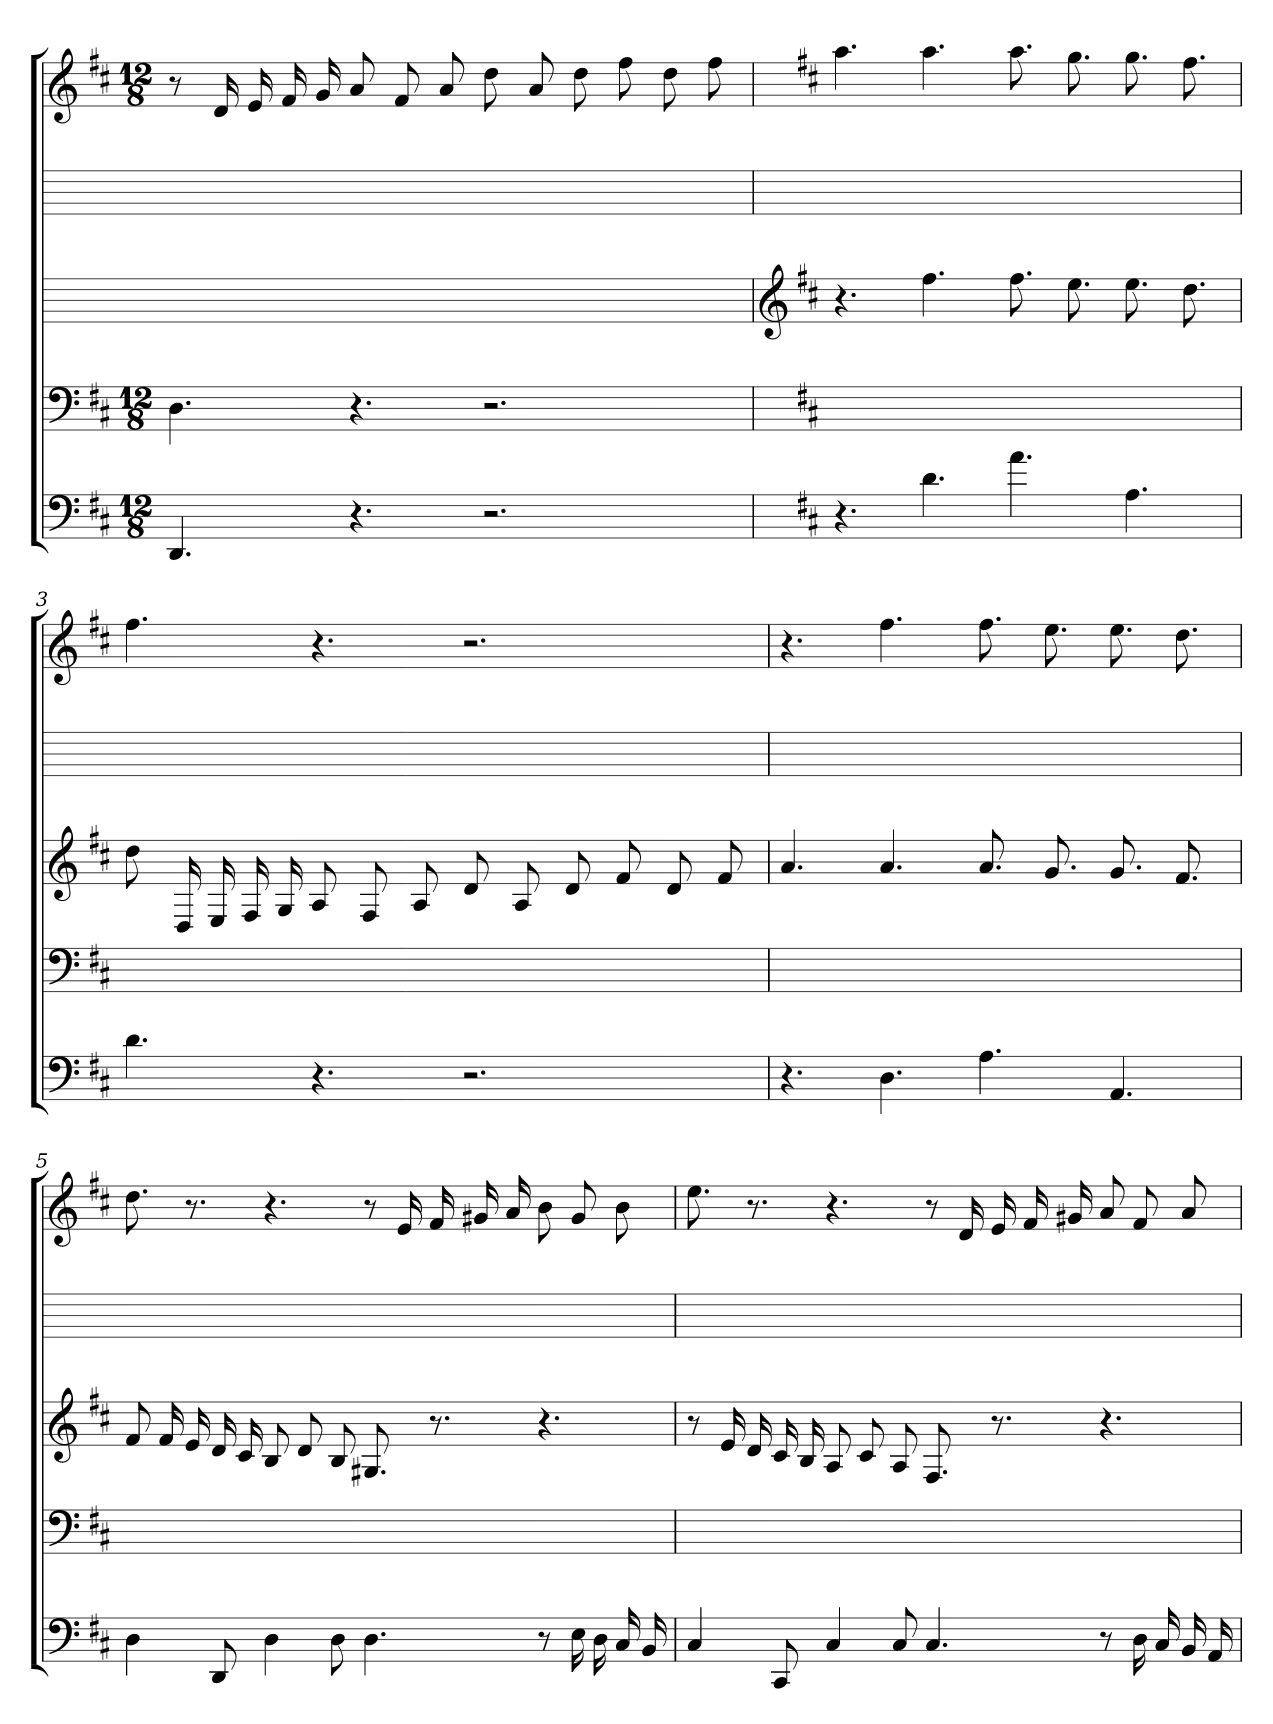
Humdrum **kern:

**kern	**kern	**kern	**kern	**kern
*part5	*part4	*part3	*part2	*part1
*staff5	*staff4	*staff3	*staff2	*staff1
*clefF4	*clefF4	*	*	*clefG2
*k[f#c#]	*k[f#c#]	*	*	*k[f#c#]
*D:	*D:	*	*	*D:
*M12/8	*M12/8	*	*	*M12/8
*MM90	*MM90	*MM90	*MM90	*MM90
=1	=1	=1	=1	=1
4.DD	4.D	1.ryy	1.ryy	8r
.	.	.	.	16d
.	.	.	.	16e
.	.	.	.	16f#
.	.	.	.	16g
4.r	4.r	.	.	8a
.	.	.	.	8f#
.	.	.	.	8a
2.r	2.r	.	.	8dd
.	.	.	.	8a
.	.	.	.	8dd
.	.	.	.	8ff#
.	.	.	.	8dd
.	.	.	.	8ff#
=2	=2	=2	=2	=2
*	*	*clefG2	*	*
*	*	*k[f#c#]	*	*
4.r	1.ryy	4.r	1.ryy	4.aa
4.d	.	4.ff#	.	4.aa
4.a	.	8.ff#	.	8.aa
.	.	8.ee	.	8.gg
4.A	.	8.ee	.	8.gg
.	.	8.dd	.	8.ff#
=3	=3	=3	=3	=3
4.d	1.ryy	8dd	1.ryy	4.ff#
.	.	16D	.	.
.	.	16E	.	.
.	.	16F#	.	.
.	.	16G	.	.
4.r	.	8A	.	4.r
.	.	8F#	.	.
.	.	8A	.	.
2.r	.	8d	.	2.r
.	.	8A	.	.
.	.	8d	.	.
.	.	8f#	.	.
.	.	8d	.	.
.	.	8f#	.	.
=4	=4	=4	=4	=4
4.r	1.ryy	4.a	1.ryy	4.r
4.D	.	4.a	.	4.ff#
4.A	.	8.a	.	8.ff#
.	.	8.g	.	8.ee
4.AA	.	8.g	.	8.ee
.	.	8.f#	.	8.dd
=5	=5	=5	=5	=5
4D	1.ryy	8f#	1.ryy	8.dd
.	.	16f#	.	.
.	.	16e	.	8.r
8DD	.	16d	.	.
.	.	16c#	.	.
4D	.	8B	.	4.r
.	.	8d	.	.
8D	.	8B	.	.
4.D	.	8.G#X	.	8r
.	.	.	.	16e
.	.	8.r	.	16f#
.	.	.	.	16g#X
.	.	.	.	16a
8r	.	4.r	.	8b
16E	.	.	.	8g#
16D	.	.	.	.
16C#	.	.	.	8b
16BB	.	.	.	.
=6	=6	=6	=6	=6
4C#	1.ryy	8r	1.ryy	8.ee
.	.	16e	.	.
.	.	16d	.	8.r
8CC#	.	16c#	.	.
.	.	16B	.	.
4C#	.	8A	.	4.r
.	.	8c#	.	.
8C#	.	8A	.	.
4.C#	.	8.F#	.	8r
.	.	.	.	16d
.	.	8.r	.	16e
.	.	.	.	16f#
.	.	.	.	16g#X
8r	.	4.r	.	8a
16D	.	.	.	8f#
16C#	.	.	.	.
16BB	.	.	.	8a
16AA	.	.	.	.
=	=	=	=	=
*-	*-	*-	*-	*-
